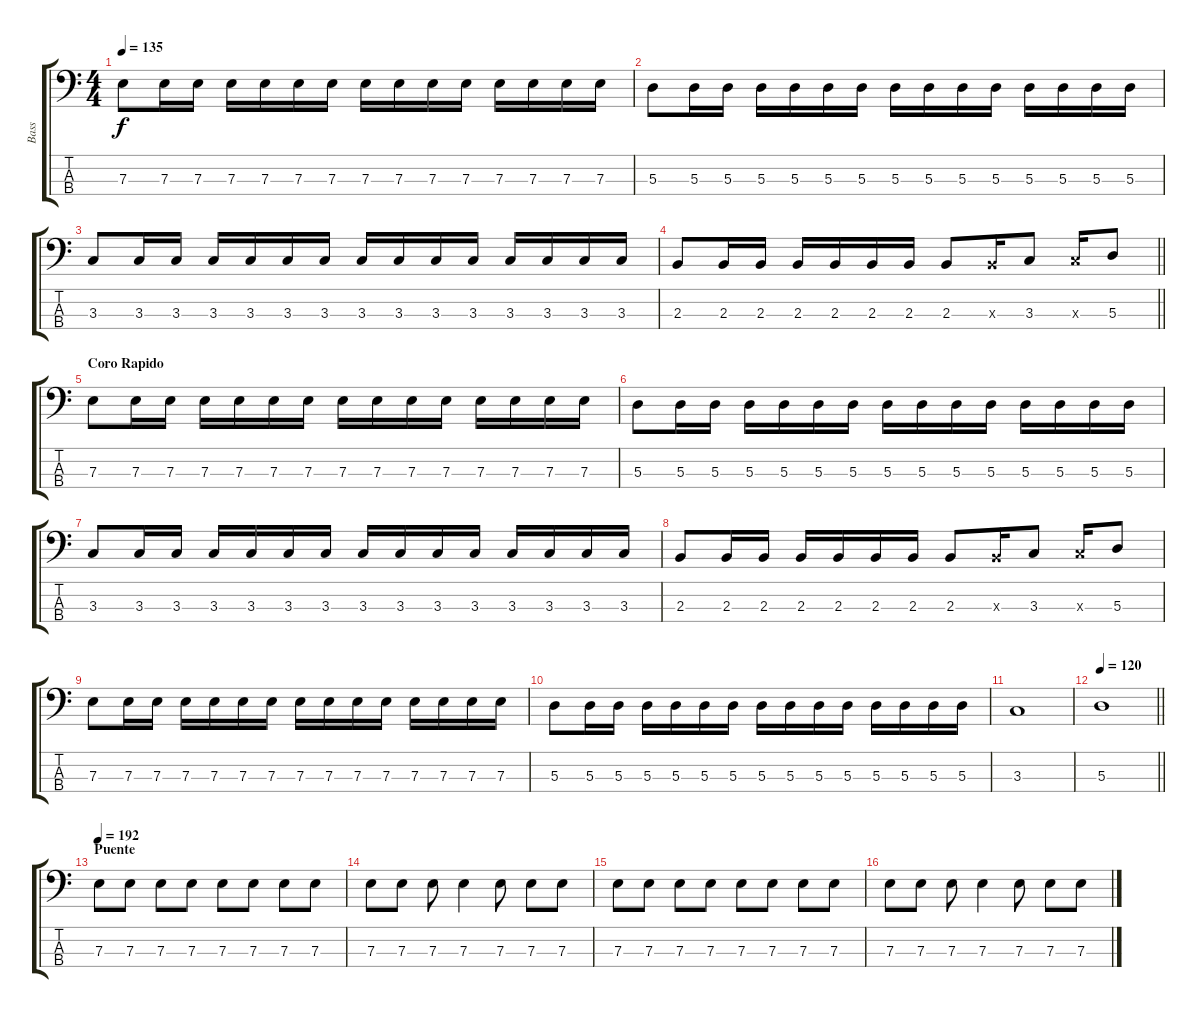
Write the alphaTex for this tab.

\track ("Bass" "Bass") {instrument slapbass2}
\staff {score tabs}
\tuning (G2 D2 A1 E1) {hide}
\ts (4 4)
\tempo 135
\clef f4
\ks c
7.3.8{dy f} 7.3.16 7.3.16 7.3.16 7.3.16 7.3.16 7.3.16 7.3.16 7.3.16 7.3.16 7.3.16 7.3.16 7.3.16 7.3.16 7.3.16 |
5.3.8 5.3.16 5.3.16 5.3.16 5.3.16 5.3.16 5.3.16 5.3.16 5.3.16 5.3.16 5.3.16 5.3.16 5.3.16 5.3.16 5.3.16 |
3.3.8 3.3.16 3.3.16 3.3.16 3.3.16 3.3.16 3.3.16 3.3.16 3.3.16 3.3.16 3.3.16 3.3.16 3.3.16 3.3.16 3.3.16 |
\barLineRight lightlight
2.3.8 2.3.16 2.3.16 2.3.16 2.3.16 2.3.16 2.3.16 2.3.8 2.3{x}.16 3.3.8 3.3{x}.16 5.3.8 |
\section ("" "Coro Rapido")
7.3.8 7.3.16 7.3.16 7.3.16 7.3.16 7.3.16 7.3.16 7.3.16 7.3.16 7.3.16 7.3.16 7.3.16 7.3.16 7.3.16 7.3.16 |
5.3.8 5.3.16 5.3.16 5.3.16 5.3.16 5.3.16 5.3.16 5.3.16 5.3.16 5.3.16 5.3.16 5.3.16 5.3.16 5.3.16 5.3.16 |
3.3.8 3.3.16 3.3.16 3.3.16 3.3.16 3.3.16 3.3.16 3.3.16 3.3.16 3.3.16 3.3.16 3.3.16 3.3.16 3.3.16 3.3.16 |
2.3.8 2.3.16 2.3.16 2.3.16 2.3.16 2.3.16 2.3.16 2.3.8 2.3{x}.16 3.3.8 3.3{x}.16 5.3.8 |
7.3.8 7.3.16 7.3.16 7.3.16 7.3.16 7.3.16 7.3.16 7.3.16 7.3.16 7.3.16 7.3.16 7.3.16 7.3.16 7.3.16 7.3.16 |
5.3.8 5.3.16 5.3.16 5.3.16 5.3.16 5.3.16 5.3.16 5.3.16 5.3.16 5.3.16 5.3.16 5.3.16 5.3.16 5.3.16 5.3.16 |
3.3.1 |
\tempo 120
\barLineRight lightlight
5.3.1 |
\section ("" "Puente")
\tempo 192
7.3.8 7.3.8 7.3.8 7.3.8 7.3.8 7.3.8 7.3.8 7.3.8 |
7.3.8 7.3.8 7.3.8 7.3.4 7.3.8 7.3.8 7.3.8 |
7.3.8 7.3.8 7.3.8 7.3.8 7.3.8 7.3.8 7.3.8 7.3.8 |
7.3.8 7.3.8 7.3.8 7.3.4 7.3.8 7.3.8 7.3.8
